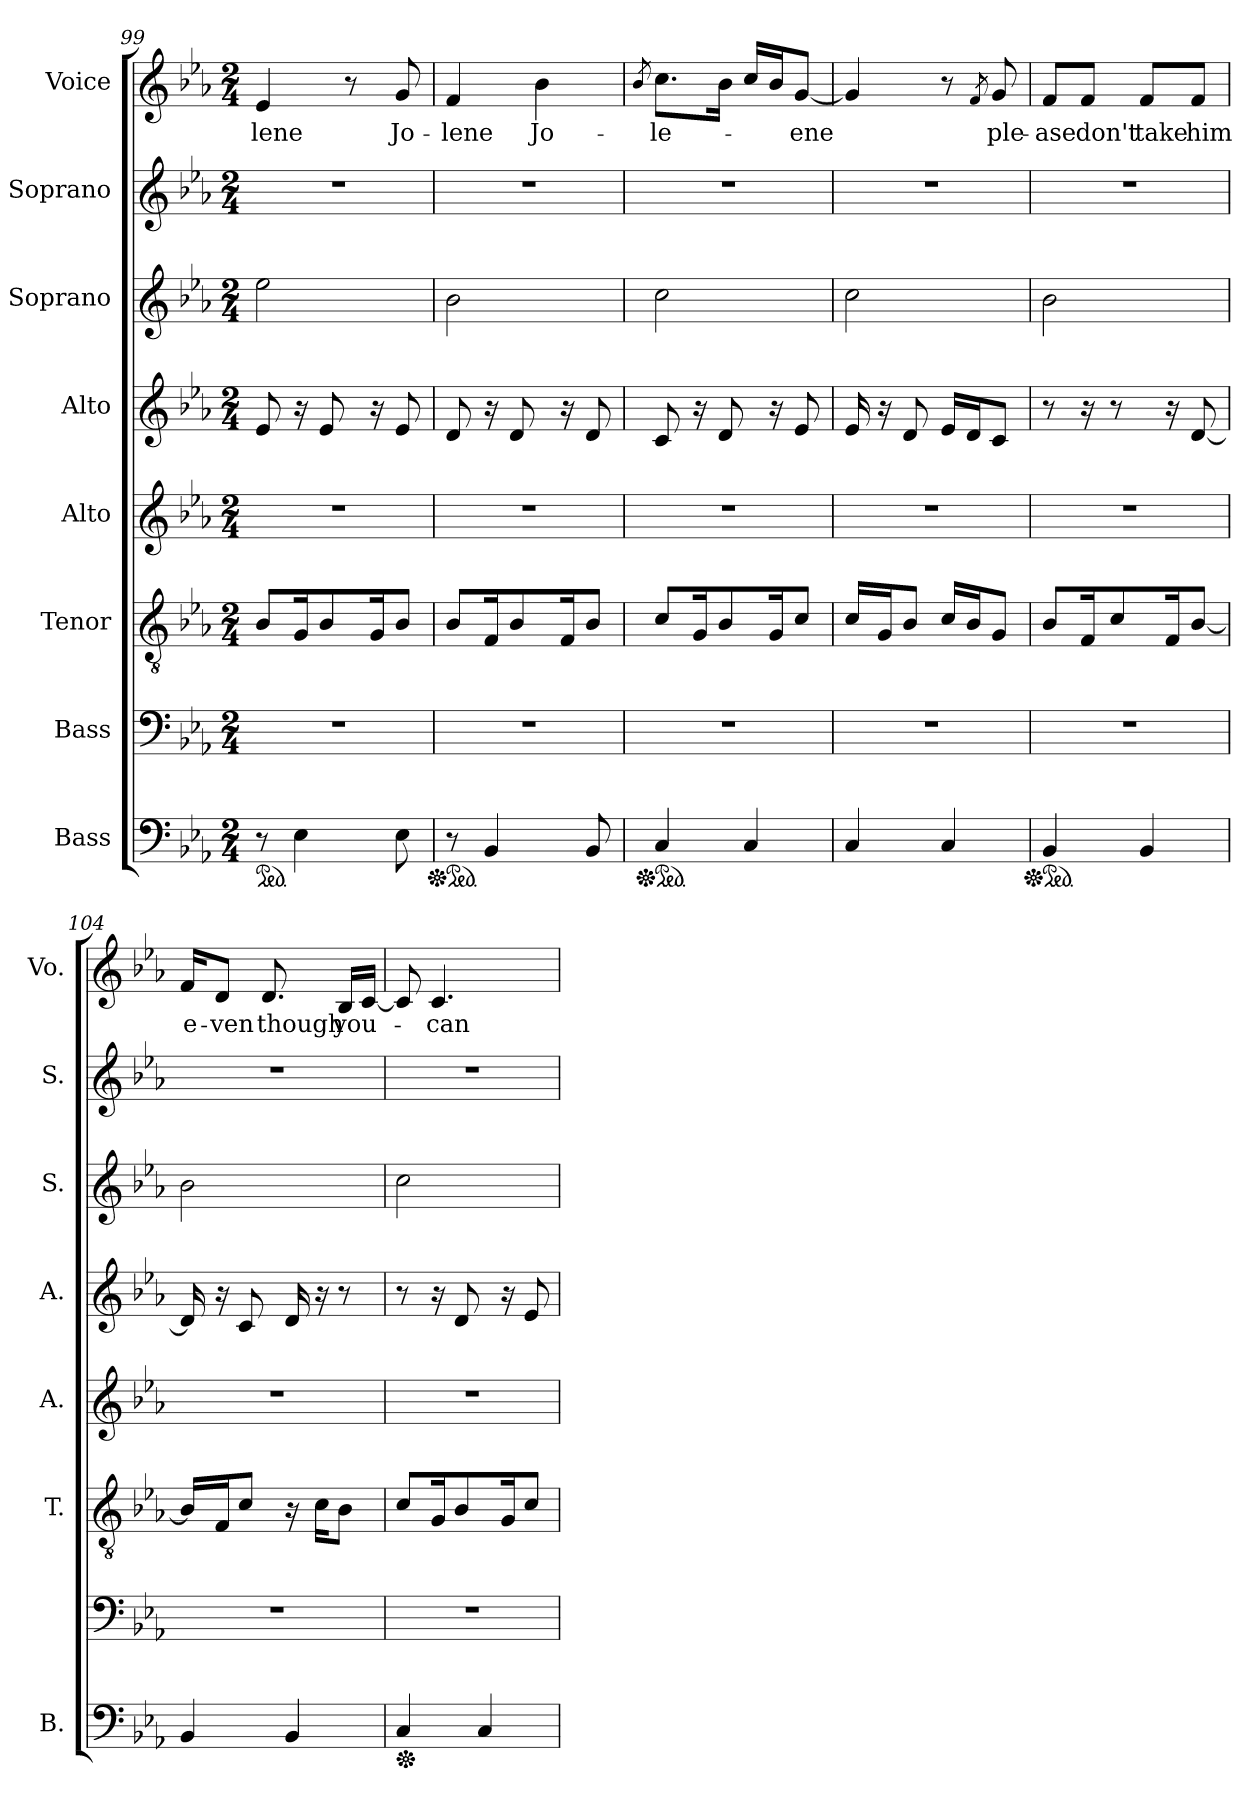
**kern	**kern	**kern	**kern	**kern	**kern	**kern	**kern	**text
*part8	*part7	*part6	*part5	*part4	*part3	*part2	*part1	*part1
*staff8	*staff7	*staff6	*staff5	*staff4	*staff3	*staff2	*staff1	*staff1
*I"Bass	*I"Bass	*I"Tenor	*I"Alto	*I"Alto	*I"Soprano	*I"Soprano	*I"Voice	*
*I'B.	*	*I'T.	*I'A.	*I'A.	*I'S.	*I'S.	*I'Vo.	*
*clefF4	*clefF4	*clefGv2	*clefG2	*clefG2	*clefG2	*clefG2	*clefG2	*
*k[b-e-a-]	*k[b-e-a-]	*k[b-e-a-]	*k[b-e-a-]	*k[b-e-a-]	*k[b-e-a-]	*k[b-e-a-]	*k[b-e-a-]	*
*M2/4	*M2/4	*M2/4	*M2/4	*M2/4	*M2/4	*M2/4	*M2/4	*
*ped	*	*	*	*	*	*	*	*
=99	=99	=99	=99	=99	=99	=99	=99	=99
8r	2r	8B-/L	2r	8e-/	2ee-\	2r	4e-/	-lene
4E-\	.	16G/K	.	16r	.	.	.	.
.	.	8B-/	.	8e-/	.	.	.	.
.	.	.	.	.	.	.	8r	.
.	.	16G/K	.	16r	.	.	.	.
8E-\	.	8B-/J	.	8e-/	.	.	8g/	Jo-
!!LO:LB:g=z
=100	=100	=100	=100	=100	=100	=100	=100	=100
*Xped	*	*	*	*	*	*	*	*
*ped	*	*	*	*	*	*	*	*
8r	2r	8B-/L	2r	8d/	2b-\	2r	4f/	-lene
4BB-/	.	16F/K	.	16r	.	.	.	.
.	.	8B-/	.	8d/	.	.	.	.
.	.	.	.	.	.	.	4b-\	Jo-
.	.	16F/K	.	16r	.	.	.	.
8BB-/	.	8B-/J	.	8d/	.	.	.	.
=101	=101	=101	=101	=101	=101	=101	=101	=101
.	.	.	.	.	.	.	8qb-/	.
*Xped	*	*	*	*	*	*	*	*
*ped	*	*	*	*	*	*	*	*
4C/	2r	8c/L	2r	8c/	2cc\	2r	8.cc\L	-le-
.	.	16G/K	.	16r	.	.	.	.
.	.	8B-/	.	8d/	.	.	16b-\Jk	.
4C/	.	.	.	.	.	.	16cc/LL	.
.	.	16G/K	.	16r	.	.	16b-/J	.
.	.	8c/J	.	8e-/	.	.	[8g/J	-ene
=102	=102	=102	=102	=102	=102	=102	=102	=102
4C/	2r	16c/LL	2r	16e-/	2cc\	2r	4g/]	.
.	.	16G/J	.	16r	.	.	.	.
.	.	8B-/J	.	8d/	.	.	.	.
4C/	.	16c/LL	.	16e-/LL	.	.	8r	.
.	.	16B-/J	.	16d/J	.	.	.	.
.	.	.	.	.	.	.	8qf/	.
.	.	8G/J	.	8c/J	.	.	8g/	ple-
=103	=103	=103	=103	=103	=103	=103	=103	=103
*Xped	*	*	*	*	*	*	*	*
*ped	*	*	*	*	*	*	*	*
4BB-/	2r	8B-/L	2r	8r	2b-\	2r	8f/L	-ase
.	.	16F/K	.	16r	.	.	8f/J	don't
.	.	8c/	.	8r	.	.	.	.
4BB-/	.	.	.	.	.	.	8f/L	take
.	.	16F/K	.	16r	.	.	.	.
.	.	[8B-/J	.	[8d/	.	.	8f/J	him
!!LO:PB:g=z
=104	=104	=104	=104	=104	=104	=104	=104	=104
4BB-/	2r	16B-/LL]	2r	16d/]	2b-\	2r	16f/KL	e-
.	.	16F/J	.	16r	.	.	8d/J	-ven
.	.	8c/J	.	8c/	.	.	.	.
.	.	.	.	.	.	.	8.d/	though
4BB-/	.	16r	.	16d/	.	.	.	.
.	.	16c\KL	.	16r	.	.	.	.
.	.	8B-\J	.	8r	.	.	16B-/LL	you-
.	.	.	.	.	.	.	[16c/JJ	.
=105	=105	=105	=105	=105	=105	=105	=105	=105
*Xped	*	*	*	*	*	*	*	*
4C/	2r	8c/L	2r	8r	2cc\	2r	8c/]	.
.	.	16G/K	.	16r	.	.	4.c/	-can
.	.	8B-/	.	8d/	.	.	.	.
4C/	.	.	.	.	.	.	.	.
.	.	16G/K	.	16r	.	.	.	.
.	.	8c/J	.	8e-/	.	.	.	.
=	=	=	=	=	=	=	=	=
*-	*-	*-	*-	*-	*-	*-	*-	*-
